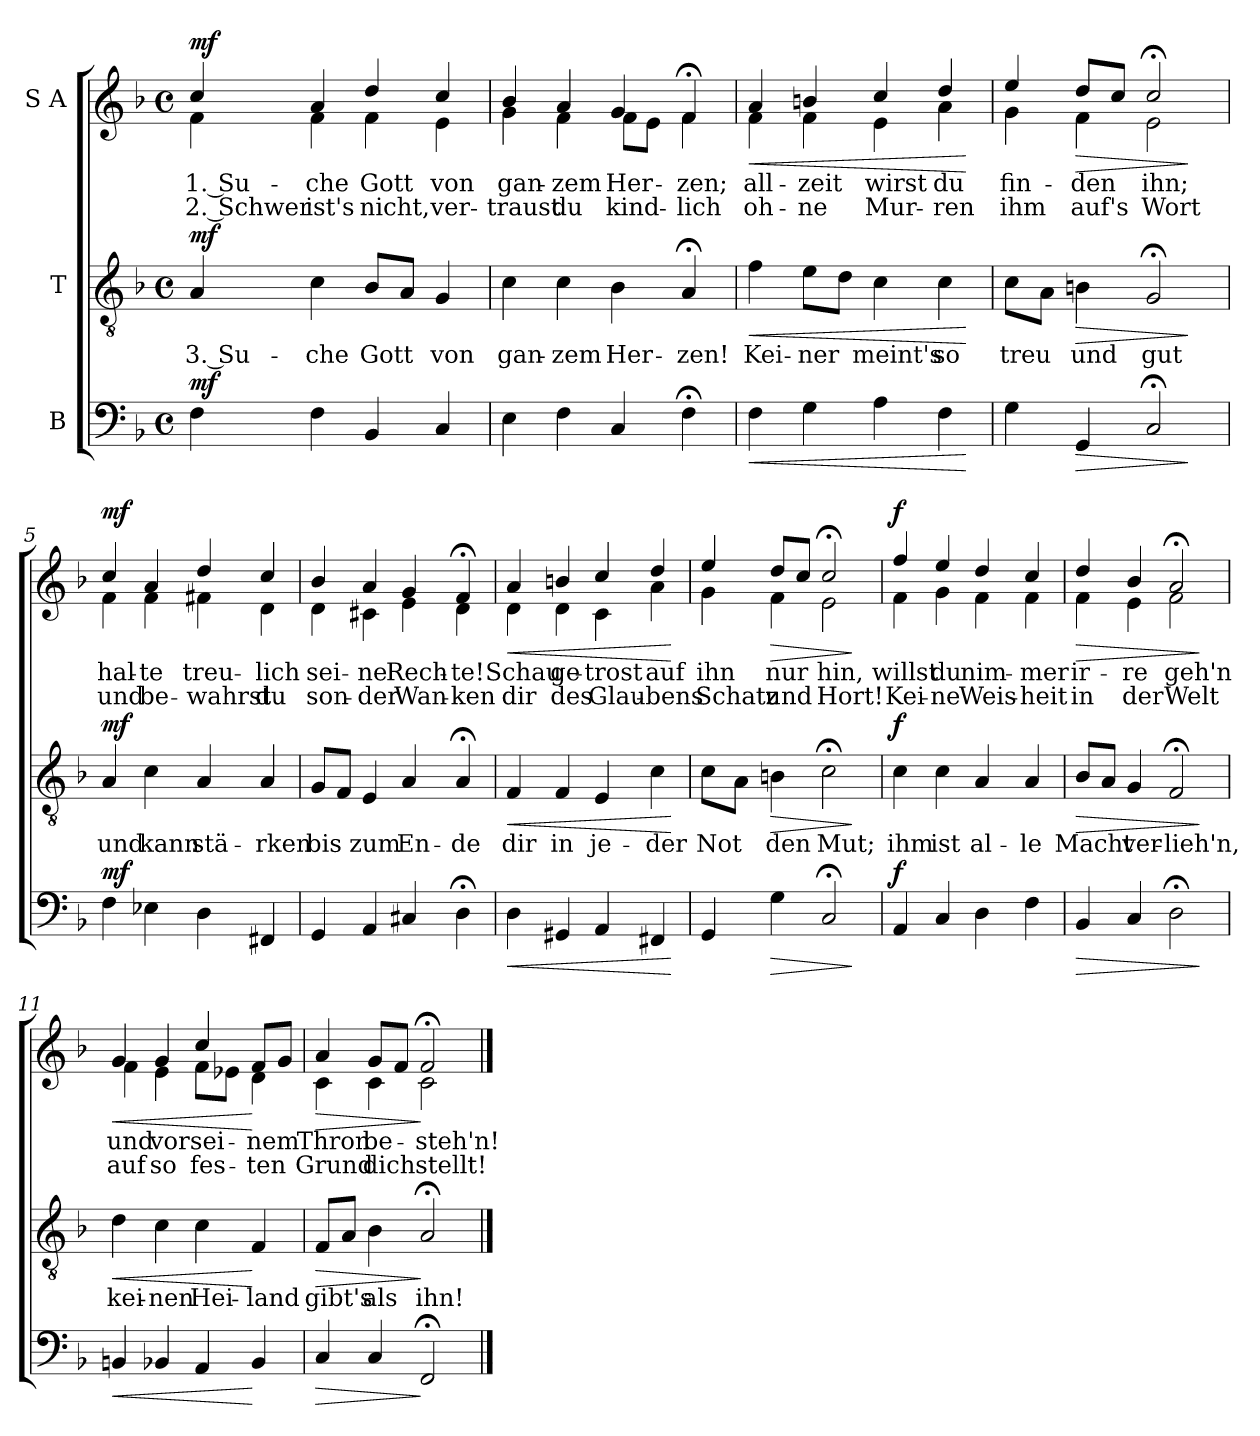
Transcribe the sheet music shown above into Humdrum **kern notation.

**kern	**dynam	**kern	**text	**dynam	**kern	**text	**text	**dynam
*part3	*part3	*part2	*part2	*part2	*part1	*part1	*part1	*part1
*staff3	*staff3	*staff2	*staff2	*staff2	*staff1	*staff1	*staff1	*staff1
*I"B	*	*I"T	*	*	*I"S A	*	*	*
*clefF4	*	*clefGv2	*	*	*clefG2	*	*	*
*k[b-]	*	*k[b-]	*	*	*k[b-]	*	*	*
*M4/4	*	*M4/4	*	*	*M4/4	*	*	*
*met(c)	*	*met(c)	*	*	*met(c)	*	*	*
=1	=1	=1	=1	=1	=1	=1	=1	=1
!	!	!	!	!	!LO:TX:a:B:t=Langsam	!	!	!
!	!LO:DY:a	!	!LO:LY:b	!LO:DY:a	!	!LO:LY:b	!LO:LY:b	!LO:DY:a
*	*	*	*	*	*^	*	*	*
4F\	mf	4A/	3. Su-	mf	4cc/	4f\	1. Su-	2. Schwer	mf
!	!	!	!LO:LY:b	!	!	!	!LO:LY:b	!LO:LY:b	!
4F\	.	4c\	-che	.	4a/	4f\	-che	ist's	.
!	!	!	!LO:LY:b	!	!	!	!LO:LY:b	!LO:LY:b	!
4BB-/	.	8B-/L	Gott	.	4dd/	4f\	Gott	nicht,	.
.	.	8A/J	.	.	.	.	.	.	.
!	!	!	!LO:LY:b	!	!	!	!LO:LY:b	!LO:LY:b	!
4C/	.	4G/	von	.	4cc/	4e\	von	ver-	.
=2	=2	=2	=2	=2	=2	=2	=2	=2	=2
!	!	!	!LO:LY:b	!	!	!	!LO:LY:b	!LO:LY:b	!
4E\	.	4c\	gan-	.	4b-/	4g\	gan-	-traust	.
!	!	!	!LO:LY:b	!	!	!	!LO:LY:b	!LO:LY:b	!
4F\	.	4c\	-zem	.	4a/	4f\	-zem	du	.
!	!	!	!LO:LY:b	!	!	!	!LO:LY:b	!LO:LY:b	!
4C/	.	4B-\	Her-	.	4g/	8f\L	Her-	kind-	.
.	.	.	.	.	.	8e\J	.	.	.
!	!	!	!LO:LY:b	!	!	!	!LO:LY:b	!LO:LY:b	!
4F;<\	.	4A;</	-zen!	.	4f;</	4f\	-zen;	-lich	.
=3	=3	=3	=3	=3	=3	=3	=3	=3	=3
!	!LO:HP:b	!	!LO:LY:b	!LO:HP:b	!	!	!LO:LY:b	!LO:LY:b	!LO:HP:b
4F\	<	4f\	Kei-	<	4a/	4f\	all-	oh-	<
!	!	!	!LO:LY:b	!	!	!	!LO:LY:b	!LO:LY:b	!
4G\	.	8e\L	-ner	.	4bn/	4f\	-zeit	-ne	.
.	.	8d\J	.	.	.	.	.	.	.
!	!	!	!LO:LY:b	!	!	!	!LO:LY:b	!LO:LY:b	!
4A\	.	4c\	meint's	.	4cc/	4e\	wirst	Mur-	.
!	!	!	!LO:LY:b	!	!	!	!LO:LY:b	!LO:LY:b	!
4F\	.	4c\	so	.	4dd/	4a\	du	-ren	.
*	*	*	*	*	*v	*v	*	*	*
.	[	.	.	[	.	.	.	[
=4	=4	=4	=4	=4	=4	=4	=4	=4
!	!	!	!LO:LY:b	!	!	!LO:LY:b	!LO:LY:b	!
*	*	*	*	*	*^	*	*	*
4G\	.	8c\L	treu	.	4ee/	4g\	fin-	ihm	.
.	.	8A\J	.	.	.	.	.	.	.
!	!LO:HP:b	!	!LO:LY:b	!LO:HP:b	!	!	!LO:LY:b	!LO:LY:b	!LO:HP:b
4GG/	>	4Bn\	und	>	8dd/L	4f\	-den	auf's	>
.	.	.	.	.	8cc/J	.	.	.	.
!	!	!	!LO:LY:b	!	!	!	!LO:LY:b	!LO:LY:b	!
2C;</	.	2G;</	gut	.	2cc;</	2e\	ihn;	Wort	.
*	*	*	*	*	*v	*v	*	*	*
.	]	.	.	]	.	.	.	]
!!LO:LB:g=z
=5	=5	=5	=5	=5	=5	=5	=5	=5
!	!LO:DY:a	!	!LO:LY:b	!LO:DY:a	!	!LO:LY:b	!LO:LY:b	!LO:DY:a
*	*	*	*	*	*^	*	*	*
4F\	mf	4A/	und	mf	4cc/	4f\	hal-	und	mf
!	!	!	!LO:LY:b	!	!	!	!LO:LY:b	!LO:LY:b	!
4E-X\	.	4c\	kann	.	4a/	4f\	-te	be-	.
!	!	!	!LO:LY:b	!	!	!	!LO:LY:b	!LO:LY:b	!
4D\	.	4A/	stä-	.	4dd/	4f#X\	treu-	-wahrst	.
!	!	!	!LO:LY:b	!	!	!	!LO:LY:b	!LO:LY:b	!
4FF#X/	.	4A/	-rken	.	4cc/	4d\	-lich	du	.
=6	=6	=6	=6	=6	=6	=6	=6	=6	=6
!	!	!	!LO:LY:b	!	!	!	!LO:LY:b	!LO:LY:b	!
4GG/	.	8G/L	bis	.	4b-/	4d\	sei-	son-	.
.	.	8F/J	.	.	.	.	.	.	.
!	!	!	!LO:LY:b	!	!	!	!LO:LY:b	!LO:LY:b	!
4AA/	.	4E/	zum	.	4a/	4c#X\	-ne	-der	.
!	!	!	!LO:LY:b	!	!	!	!LO:LY:b	!LO:LY:b	!
4C#X/	.	4A/	En-	.	4g/	4e\	Rech-	Wan-	.
!	!	!	!LO:LY:b	!	!	!	!LO:LY:b	!LO:LY:b	!
4D;<\	.	4A;</	-de	.	4f;</	4d\	-te!	-ken	.
=7	=7	=7	=7	=7	=7	=7	=7	=7	=7
!	!LO:HP:b	!	!LO:LY:b	!LO:HP:b	!	!	!LO:LY:b	!LO:LY:b	!LO:HP:b
4D\	<	4F/	dir	<	4a/	4d\	Schau	dir	<
!	!	!	!LO:LY:b	!	!	!	!LO:LY:b	!LO:LY:b	!
4GG#X/	.	4F/	in	.	4bn/	4d\	ge-	des	.
!	!	!	!LO:LY:b	!	!	!	!LO:LY:b	!LO:LY:b	!
4AA/	.	4E/	je-	.	4cc/	4c\	-trost	Glau-	.
!	!	!	!LO:LY:b	!	!	!	!LO:LY:b	!LO:LY:b	!
4FF#X/	.	4c\	-der	.	4dd/	4a\	auf	-bens	.
*	*	*	*	*	*v	*v	*	*	*
.	[	.	.	[	.	.	.	[
=8	=8	=8	=8	=8	=8	=8	=8	=8
!	!	!	!LO:LY:b	!	!	!LO:LY:b	!LO:LY:b	!
*	*	*	*	*	*^	*	*	*
4GG/	.	8c\L	Not	.	4ee/	4g\	ihn	Schatz	.
.	.	8A\J	.	.	.	.	.	.	.
!	!LO:HP:b	!	!LO:LY:b	!LO:HP:b	!	!	!LO:LY:b	!LO:LY:b	!LO:HP:b
4G\	>	4Bn\	den	>	8dd/L	4f\	nur	und	>
.	.	.	.	.	8cc/J	.	.	.	.
!	!	!	!LO:LY:b	!	!	!	!LO:LY:b	!LO:LY:b	!
2C;</	.	2c;<\	Mut;	.	2cc;</	2e\	hin,	Hort!	.
*	*	*	*	*	*v	*v	*	*	*
.	]	.	.	]	.	.	.	]
!!LO:LB:g=z
=9	=9	=9	=9	=9	=9	=9	=9	=9
!	!LO:DY:a	!	!LO:LY:b	!LO:DY:a	!	!LO:LY:b	!LO:LY:b	!LO:DY:a
*	*	*	*	*	*^	*	*	*
4AA/	f	4c\	ihm	f	4ff/	4f\	willst	Kei-	f
!	!	!	!LO:LY:b	!	!	!	!LO:LY:b	!LO:LY:b	!
4C/	.	4c\	ist	.	4ee/	4g\	du	-ne	.
!	!	!	!LO:LY:b	!	!	!	!LO:LY:b	!LO:LY:b	!
4D\	.	4A/	al-	.	4dd/	4f\	nim-	Weis-	.
!	!	!	!LO:LY:b	!	!	!	!LO:LY:b	!LO:LY:b	!
4F\	.	4A/	-le	.	4cc/	4f\	-mer	-heit	.
=10	=10	=10	=10	=10	=10	=10	=10	=10	=10
!	!LO:HP:b	!	!LO:LY:b	!LO:HP:b	!	!	!LO:LY:b	!LO:LY:b	!LO:HP:b
4BB-/	>	8B-/L	Macht	>	4dd/	4f\	ir-	in	>
.	.	8A/J	.	.	.	.	.	.	.
!	!	!	!LO:LY:b	!	!	!	!LO:LY:b	!LO:LY:b	!
4C/	.	4G/	ver-	.	4b-/	4e\	-re	der	.
!	!	!	!LO:LY:b	!	!	!	!LO:LY:b	!LO:LY:b	!
2D;<\	.	2F;</	-lieh'n,	.	2a;</	2f\	geh'n	Welt	.
*	*	*	*	*	*v	*v	*	*	*
.	]	.	.	]	.	.	.	]
=11	=11	=11	=11	=11	=11	=11	=11	=11
!	!LO:HP:b	!	!LO:LY:b	!LO:HP:b	!	!LO:LY:b	!LO:LY:b	!LO:HP:b
*	*	*	*	*	*^	*	*	*
4BBn/	<	4d\	kei-	<	4g/	4f\	und	auf	<
!	!	!	!LO:LY:b	!	!	!	!LO:LY:b	!LO:LY:b	!
4BB-X/	.	4c\	-nen	.	4g/	4e\	vor	so	.
!	!	!	!LO:LY:b	!	!	!	!LO:LY:b	!LO:LY:b	!
4AA/	.	4c\	Hei-	.	4cc/	8f\L	sei-	fes-	.
.	.	.	.	.	.	8e-X\J	.	.	.
!	!	!	!LO:LY:b	!	!	!	!LO:LY:b	!LO:LY:b	!
4BB-/	[	4F/	-land	[	8f/L	4d\	-nem	-ten	[
.	.	.	.	.	8g/J	.	.	.	.
=12	=12	=12	=12	=12	=12	=12	=12	=12	=12
!	!LO:HP:b	!	!LO:LY:b	!LO:HP:b	!	!	!LO:LY:b	!LO:LY:b	!LO:HP:b
4C/	>	8F/L	gibt's	>	4a/	4c\	Thron	Grund	>
.	.	8A/J	.	.	.	.	.	.	.
!	!	!	!LO:LY:b	!	!	!	!LO:LY:b	!LO:LY:b	!
4C/	.	4B-\	als	.	8g/L	4c\	be-	dich	.
.	.	.	.	.	8f/J	.	.	.	.
!	!	!	!LO:LY:b	!	!	!	!LO:LY:b	!LO:LY:b	!
2FF;</	]	2A;</	ihn!	]	2f;</	2c\	-steh'n!	-stellt!	]
*	*	*	*	*	*v	*v	*	*	*
==	==	==	==	==	==	==	==	==
*-	*-	*-	*-	*-	*-	*-	*-	*-
